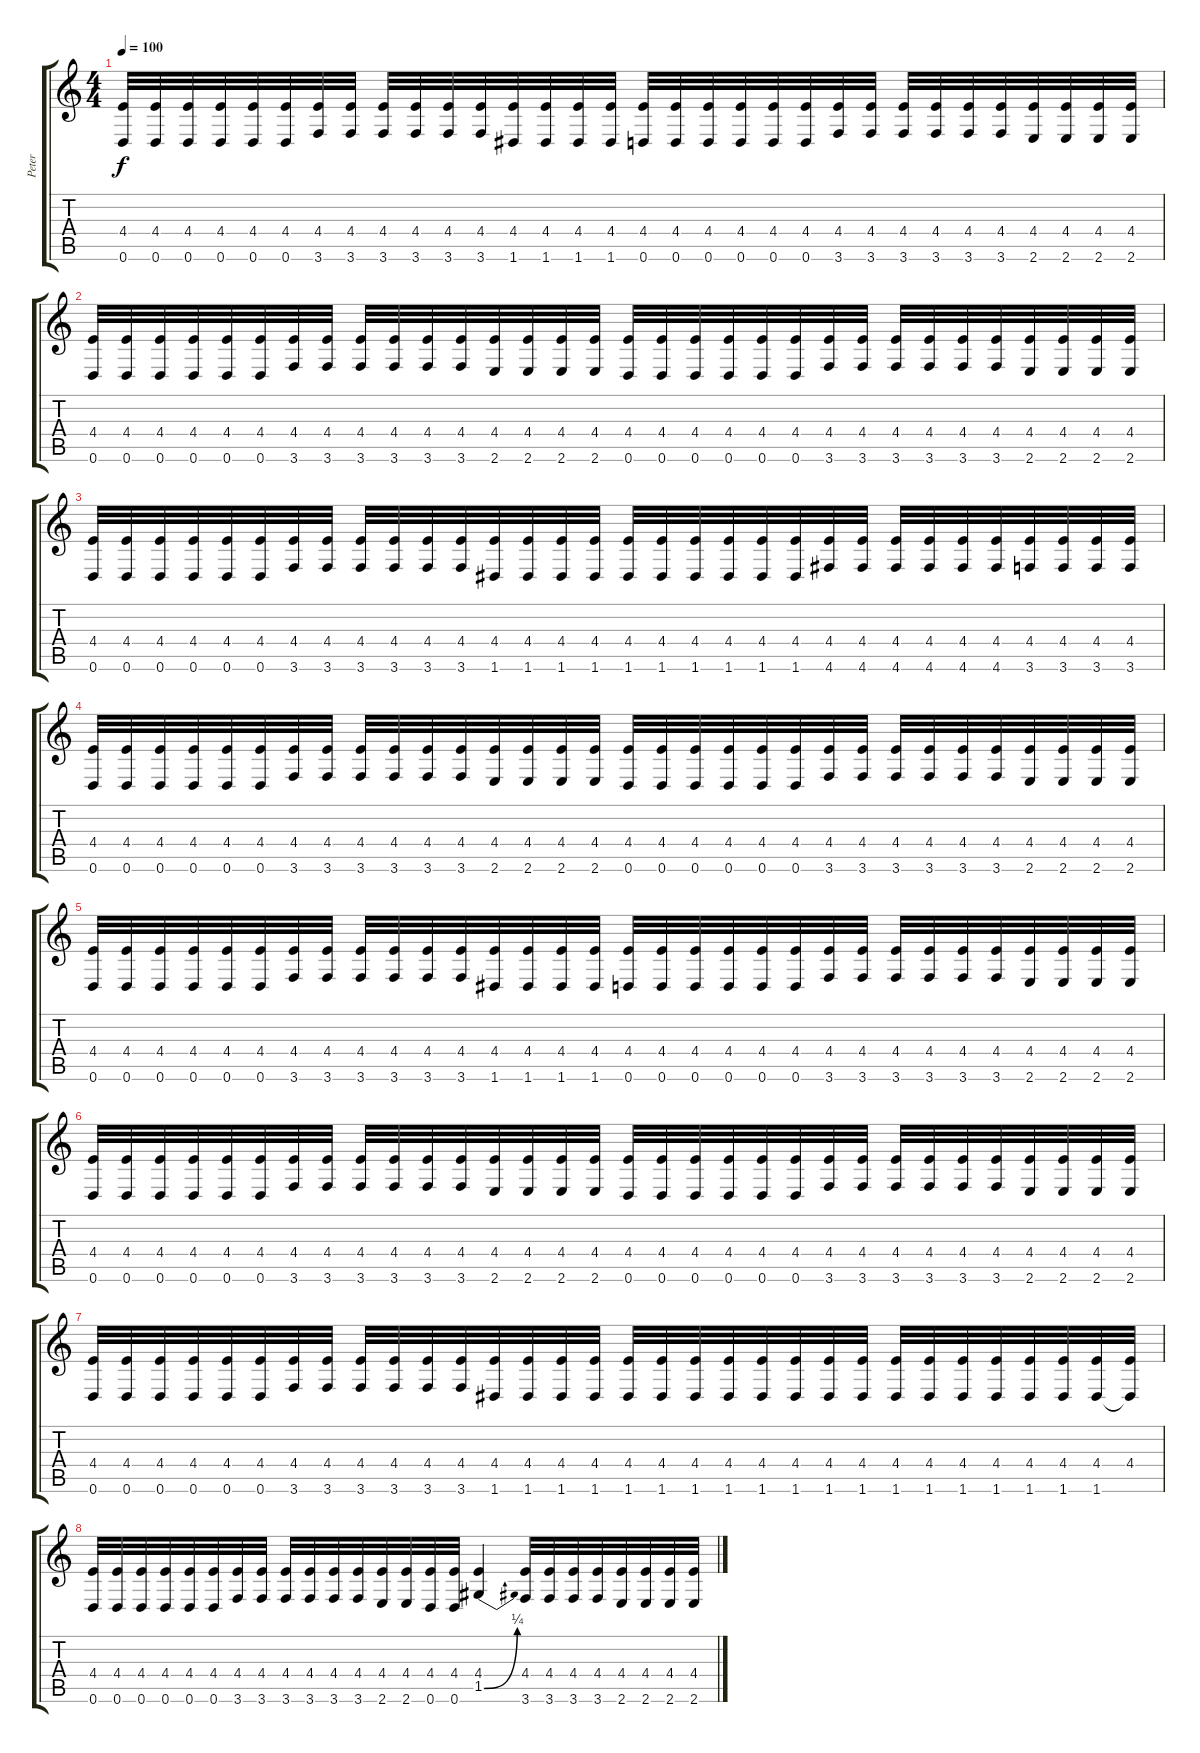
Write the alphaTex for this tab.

\track ("Peter" "Peter") {instrument overdrivenguitar}
\staff {score tabs}
\tuning (D4 A3 F3 C3 G2 D2) {hide}
\ts (4 4)
\tempo 100
\clef g2
\ks c
(4.4 0.6).32{dy f} (4.4 0.6).32 (4.4 0.6).32 (4.4 0.6).32 (4.4 0.6).32 (4.4 0.6).32 (4.4 3.6).32 (4.4 3.6).32 (4.4 3.6).32 (4.4 3.6).32 (4.4 3.6).32 (4.4 3.6).32 (4.4 1.6).32 (4.4 1.6).32 (4.4 1.6).32 (4.4 1.6).32 (4.4 0.6).32 (4.4 0.6).32 (4.4 0.6).32 (4.4 0.6).32 (4.4 0.6).32 (4.4 0.6).32 (4.4 3.6).32 (4.4 3.6).32 (4.4 3.6).32 (4.4 3.6).32 (4.4 3.6).32 (4.4 3.6).32 (4.4 2.6).32 (4.4 2.6).32 (4.4 2.6).32 (4.4 2.6).32 |
(4.4 0.6).32 (4.4 0.6).32 (4.4 0.6).32 (4.4 0.6).32 (4.4 0.6).32 (4.4 0.6).32 (4.4 3.6).32 (4.4 3.6).32 (4.4 3.6).32 (4.4 3.6).32 (4.4 3.6).32 (4.4 3.6).32 (4.4 2.6).32 (4.4 2.6).32 (4.4 2.6).32 (4.4 2.6).32 (4.4 0.6).32 (4.4 0.6).32 (4.4 0.6).32 (4.4 0.6).32 (4.4 0.6).32 (4.4 0.6).32 (4.4 3.6).32 (4.4 3.6).32 (4.4 3.6).32 (4.4 3.6).32 (4.4 3.6).32 (4.4 3.6).32 (4.4 2.6).32 (4.4 2.6).32 (4.4 2.6).32 (4.4 2.6).32 |
(4.4 0.6).32 (4.4 0.6).32 (4.4 0.6).32 (4.4 0.6).32 (4.4 0.6).32 (4.4 0.6).32 (4.4 3.6).32 (4.4 3.6).32 (4.4 3.6).32 (4.4 3.6).32 (4.4 3.6).32 (4.4 3.6).32 (4.4 1.6).32 (4.4 1.6).32 (4.4 1.6).32 (4.4 1.6).32 (4.4 1.6).32 (4.4 1.6).32 (4.4 1.6).32 (4.4 1.6).32 (4.4 1.6).32 (4.4 1.6).32 (4.4 4.6).32 (4.4 4.6).32 (4.4 4.6).32 (4.4 4.6).32 (4.4 4.6).32 (4.4 4.6).32 (4.4 3.6).32 (4.4 3.6).32 (4.4 3.6).32 (4.4 3.6).32 |
(4.4 0.6).32 (4.4 0.6).32 (4.4 0.6).32 (4.4 0.6).32 (4.4 0.6).32 (4.4 0.6).32 (4.4 3.6).32 (4.4 3.6).32 (4.4 3.6).32 (4.4 3.6).32 (4.4 3.6).32 (4.4 3.6).32 (4.4 2.6).32 (4.4 2.6).32 (4.4 2.6).32 (4.4 2.6).32 (4.4 0.6).32 (4.4 0.6).32 (4.4 0.6).32 (4.4 0.6).32 (4.4 0.6).32 (4.4 0.6).32 (4.4 3.6).32 (4.4 3.6).32 (4.4 3.6).32 (4.4 3.6).32 (4.4 3.6).32 (4.4 3.6).32 (4.4 2.6).32 (4.4 2.6).32 (4.4 2.6).32 (4.4 2.6).32 |
(4.4 0.6).32 (4.4 0.6).32 (4.4 0.6).32 (4.4 0.6).32 (4.4 0.6).32 (4.4 0.6).32 (4.4 3.6).32 (4.4 3.6).32 (4.4 3.6).32 (4.4 3.6).32 (4.4 3.6).32 (4.4 3.6).32 (4.4 1.6).32 (4.4 1.6).32 (4.4 1.6).32 (4.4 1.6).32 (4.4 0.6).32 (4.4 0.6).32 (4.4 0.6).32 (4.4 0.6).32 (4.4 0.6).32 (4.4 0.6).32 (4.4 3.6).32 (4.4 3.6).32 (4.4 3.6).32 (4.4 3.6).32 (4.4 3.6).32 (4.4 3.6).32 (4.4 2.6).32 (4.4 2.6).32 (4.4 2.6).32 (4.4 2.6).32 |
(4.4 0.6).32 (4.4 0.6).32 (4.4 0.6).32 (4.4 0.6).32 (4.4 0.6).32 (4.4 0.6).32 (4.4 3.6).32 (4.4 3.6).32 (4.4 3.6).32 (4.4 3.6).32 (4.4 3.6).32 (4.4 3.6).32 (4.4 2.6).32 (4.4 2.6).32 (4.4 2.6).32 (4.4 2.6).32 (4.4 0.6).32 (4.4 0.6).32 (4.4 0.6).32 (4.4 0.6).32 (4.4 0.6).32 (4.4 0.6).32 (4.4 3.6).32 (4.4 3.6).32 (4.4 3.6).32 (4.4 3.6).32 (4.4 3.6).32 (4.4 3.6).32 (4.4 2.6).32 (4.4 2.6).32 (4.4 2.6).32 (4.4 2.6).32 |
(4.4 0.6).32 (4.4 0.6).32 (4.4 0.6).32 (4.4 0.6).32 (4.4 0.6).32 (4.4 0.6).32 (4.4 3.6).32 (4.4 3.6).32 (4.4 3.6).32 (4.4 3.6).32 (4.4 3.6).32 (4.4 3.6).32 (4.4 1.6).32 (4.4 1.6).32 (4.4 1.6).32 (4.4 1.6).32 (4.4 1.6).32 (4.4 1.6).32 (4.4 1.6).32 (4.4 1.6).32 (4.4 1.6).32 (4.4 1.6).32 (4.4 1.6).32 (4.4 1.6).32 (4.4 1.6).32 (4.4 1.6).32 (4.4 1.6).32 (4.4 1.6).32 (4.4 1.6).32 (4.4 1.6).32 (4.4 1.6).32 (4.4 1.6{t}).32 |
(4.4 0.6).32 (4.4 0.6).32 (4.4 0.6).32 (4.4 0.6).32 (4.4 0.6).32 (4.4 0.6).32 (4.4 3.6).32 (4.4 3.6).32 (4.4 3.6).32 (4.4 3.6).32 (4.4 3.6).32 (4.4 3.6).32 (4.4 2.6).32 (4.4 2.6).32 (4.4 0.6).32 (4.4 0.6).32 (4.4 1.5{be (bend 0 0 60 1)}).4 (4.4 3.6).32 (4.4 3.6).32 (4.4 3.6).32 (4.4 3.6).32 (4.4 2.6).32 (4.4 2.6).32 (4.4 2.6).32 (4.4 2.6).32
